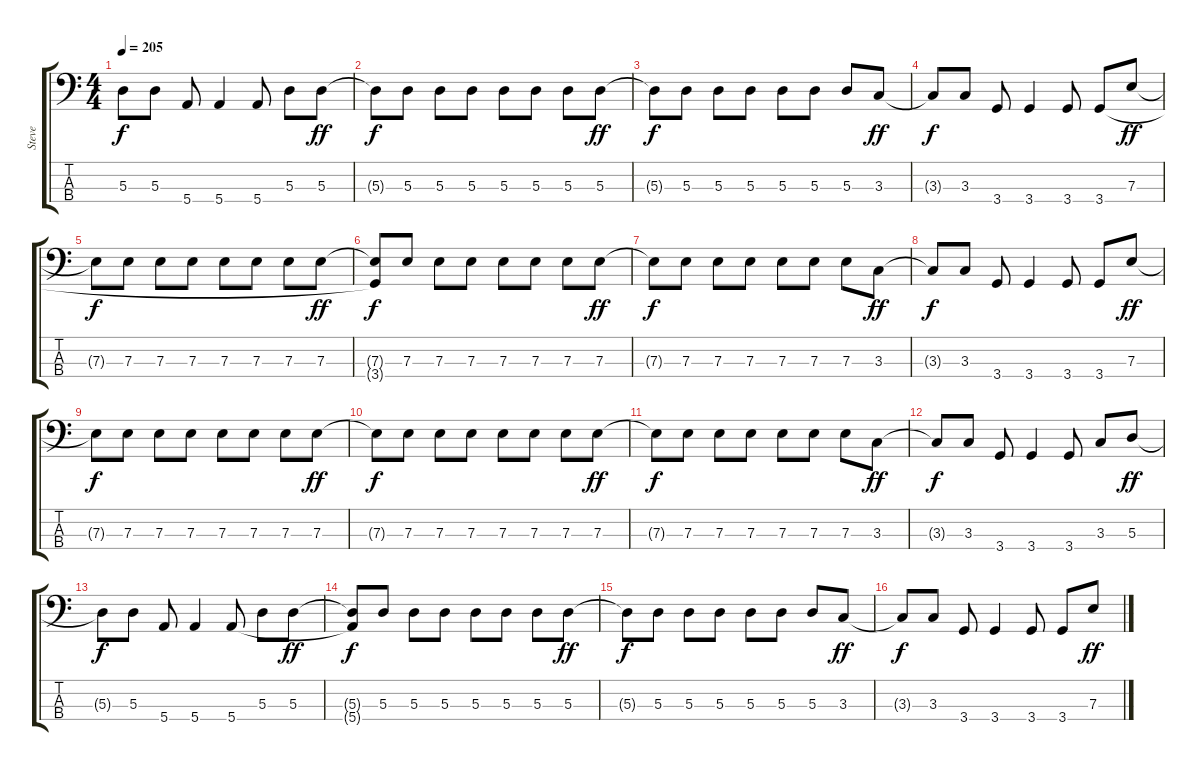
\track ("Steve" "Steve") {instrument electricbassfinger}
\staff {score tabs}
\tuning (G2 D2 A1 E1) {hide}
\ts (4 4)
\tempo 205
\clef f4
\ks c
5.3{t}.8{dy f} 5.3.8 5.4.8 5.4.4 5.4.8 5.3.8 5.3.8{dy ff} |
5.3{t}.8{dy f} 5.3.8 5.3.8 5.3.8 5.3.8 5.3.8 5.3.8 5.3.8{dy ff} |
5.3{t}.8{dy f} 5.3.8 5.3.8 5.3.8 5.3.8 5.3.8 5.3.8 3.3.8{dy ff} |
3.3{t}.8{dy f} 3.3.8 3.4.8 3.4.4 3.4.8 3.4.8 7.3.8{dy ff} |
7.3{t}.8{dy f} 7.3.8 7.3.8 7.3.8 7.3.8 7.3.8 7.3.8 7.3.8{dy ff} |
(7.3{t} 3.4{t}).8{dy f} 7.3.8 7.3.8 7.3.8 7.3.8 7.3.8 7.3.8 7.3.8{dy ff} |
7.3{t}.8{dy f} 7.3.8 7.3.8 7.3.8 7.3.8 7.3.8 7.3.8 3.3.8{dy ff} |
3.3{t}.8{dy f} 3.3.8 3.4.8 3.4.4 3.4.8 3.4.8 7.3.8{dy ff} |
7.3{t}.8{dy f} 7.3.8 7.3.8 7.3.8 7.3.8 7.3.8 7.3.8 7.3.8{dy ff} |
7.3{t}.8{dy f} 7.3.8 7.3.8 7.3.8 7.3.8 7.3.8 7.3.8 7.3.8{dy ff} |
7.3{t}.8{dy f} 7.3.8 7.3.8 7.3.8 7.3.8 7.3.8 7.3.8 3.3.8{dy ff} |
3.3{t}.8{dy f} 3.3.8 3.4.8 3.4.4 3.4.8 3.3.8 5.3.8{dy ff} |
5.3{t}.8{dy f} 5.3.8 5.4.8 5.4.4 5.4.8 5.3.8 5.3.8{dy ff} |
(5.3{t} 5.4{t}).8{dy f} 5.3.8 5.3.8 5.3.8 5.3.8 5.3.8 5.3.8 5.3.8{dy ff} |
5.3{t}.8{dy f} 5.3.8 5.3.8 5.3.8 5.3.8 5.3.8 5.3.8 3.3.8{dy ff} |
3.3{t}.8{dy f} 3.3.8 3.4.8 3.4.4 3.4.8 3.4.8 7.3.8{dy ff}
